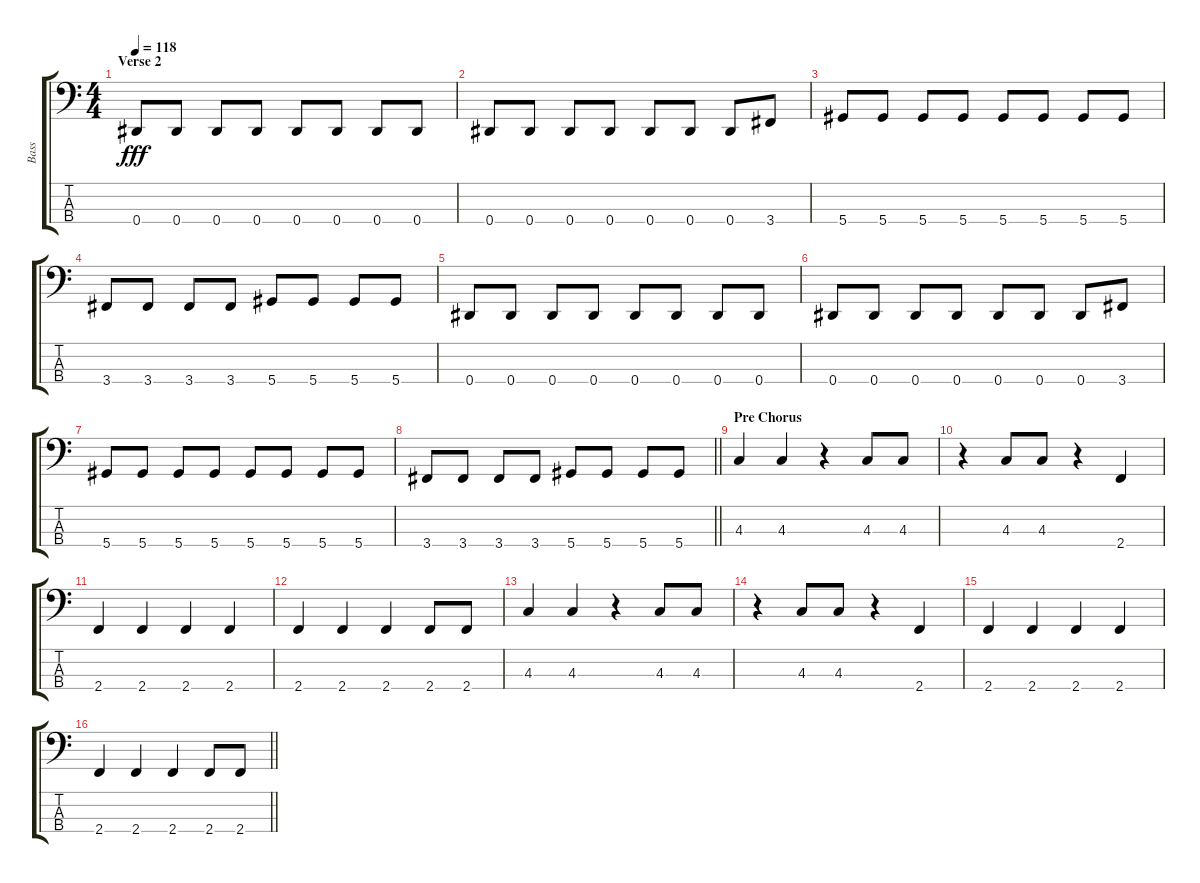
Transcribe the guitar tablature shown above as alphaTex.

\track ("Bass" "Bass") {instrument electricbasspick}
\staff {score tabs}
\tuning (Gb2 Db2 Ab1 Eb1) {hide}
\ts (4 4)
\section ("" "Verse 2")
\tempo 118
\clef f4
\ks c
0.4.8{dy fff} 0.4.8 0.4.8 0.4.8 0.4.8 0.4.8 0.4.8 0.4.8 |
0.4.8 0.4.8 0.4.8 0.4.8 0.4.8 0.4.8 0.4.8 3.4.8 |
5.4.8 5.4.8 5.4.8 5.4.8 5.4.8 5.4.8 5.4.8 5.4.8 |
3.4.8 3.4.8 3.4.8 3.4.8 5.4.8 5.4.8 5.4.8 5.4.8 |
0.4.8 0.4.8 0.4.8 0.4.8 0.4.8 0.4.8 0.4.8 0.4.8 |
0.4.8 0.4.8 0.4.8 0.4.8 0.4.8 0.4.8 0.4.8 3.4.8 |
5.4.8 5.4.8 5.4.8 5.4.8 5.4.8 5.4.8 5.4.8 5.4.8 |
\barLineRight lightlight
3.4.8 3.4.8 3.4.8 3.4.8 5.4.8 5.4.8 5.4.8 5.4.8 |
\section ("" "Pre Chorus")
4.3.4 4.3.4 r.4 4.3.8 4.3.8 |
r.4 4.3.8 4.3.8 r.4 2.4.4 |
2.4.4 2.4.4 2.4.4 2.4.4 |
2.4.4 2.4.4 2.4.4 2.4.8 2.4.8 |
4.3.4 4.3.4 r.4 4.3.8 4.3.8 |
r.4 4.3.8 4.3.8 r.4 2.4.4 |
2.4.4 2.4.4 2.4.4 2.4.4 |
\barLineRight lightlight
2.4.4 2.4.4 2.4.4 2.4.8 2.4.8
